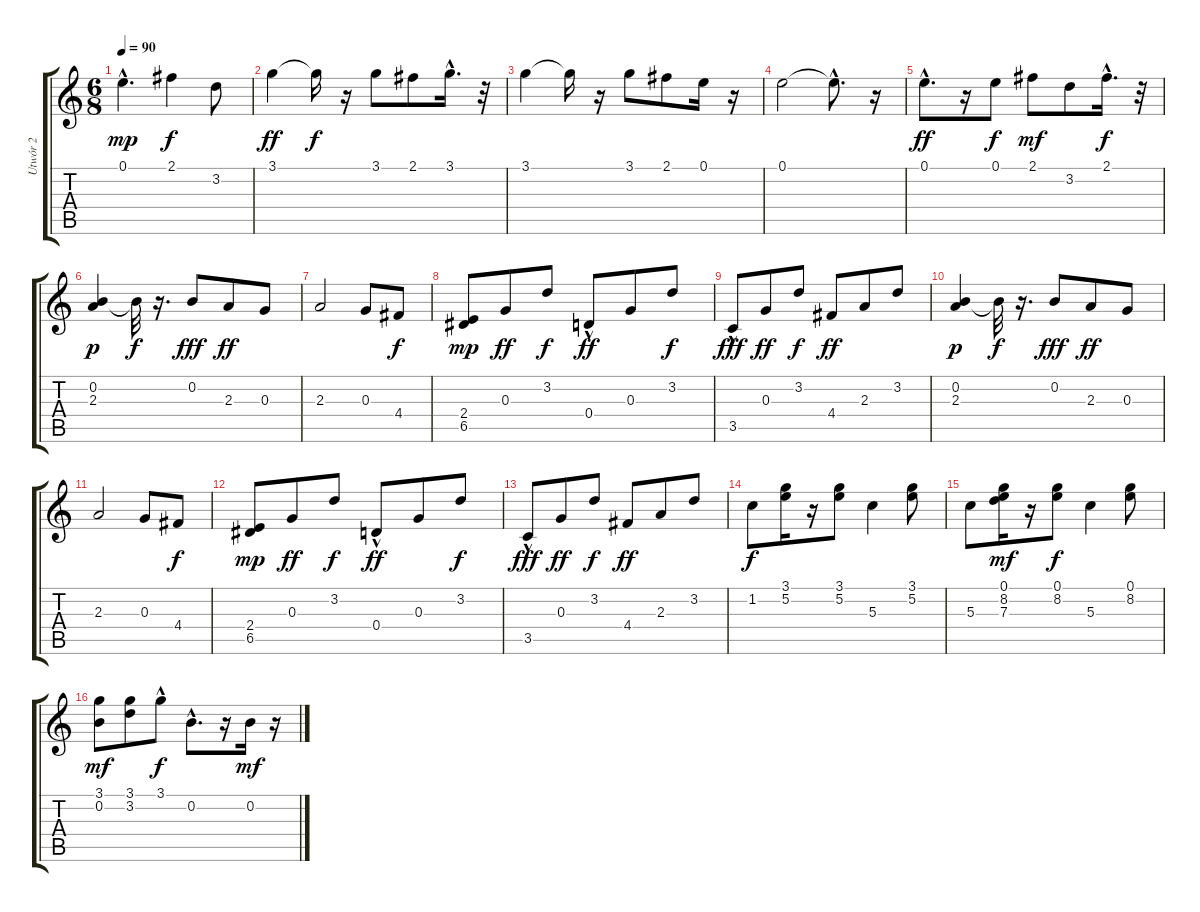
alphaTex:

\track ("Utwór 2" "Utwór 2") {instrument electricguitarclean}
\staff {score tabs}
\tuning (E4 B3 G3 D3 A2 E2) {hide}
\ts (6 8)
\tempo 90
\clef g2
\ks c
0.1{hac}.4{d dy mp} 2.1.4{dy f} 3.2.8 |
3.1.4{dy ff} 3.1{t}.16{dy f} r.16 3.1.8 2.1.8 3.1{hac}.16{d} r.32 |
3.1.4 3.1{t}.16 r.16 3.1.8 2.1.8 0.1.16 r.16 |
0.1.2 0.1{hac t}.8{d} r.16 |
0.1{hac}.8{d dy ff} r.16 0.1.8{dy f} 2.1.8{dy mf} 3.2.8 2.1{hac}.16{d dy f} r.32 |
(0.2 2.3).4{dy p} 0.2{t}.32{dy f} r.16{d} 0.2.8{dy fff} 2.3.8{dy ff} 0.3.8 |
2.3.2 0.3.8 4.4.8{dy f} |
(2.4 6.5).8{dy mp} 0.3.8{dy ff} 3.2.8{dy f} 0.4{hac}.8{dy ff} 0.3.8 3.2.8{dy f} |
3.5{hac}.8{dy fff} 0.3.8{dy ff} 3.2.8{dy f} 4.4.8{dy ff} 2.3.8 3.2.8 |
(0.2 2.3).4{dy p} 0.2{t}.32{dy f} r.16{d} 0.2.8{dy fff} 2.3.8{dy ff} 0.3.8 |
2.3.2 0.3.8 4.4.8{dy f} |
(2.4 6.5).8{dy mp} 0.3.8{dy ff} 3.2.8{dy f} 0.4{hac}.8{dy ff} 0.3.8 3.2.8{dy f} |
3.5{hac}.8{dy fff} 0.3.8{dy ff} 3.2.8{dy f} 4.4.8{dy ff} 2.3.8 3.2.8 |
1.2.8{dy f} (3.1 5.2).16 r.16 (3.1 5.2).8 5.3.4 (3.1 5.2).8 |
5.3.8 (0.1 8.2 7.3).16{dy mf} r.16 (0.1 8.2).8{dy f} 5.3.4 (0.1 8.2).8 |
(3.1 0.2).8{dy mf} (3.1 3.2).8 3.1{hac}.8{dy f} 0.2{hac}.8{d} r.16 0.2.16{dy mf} r.16
